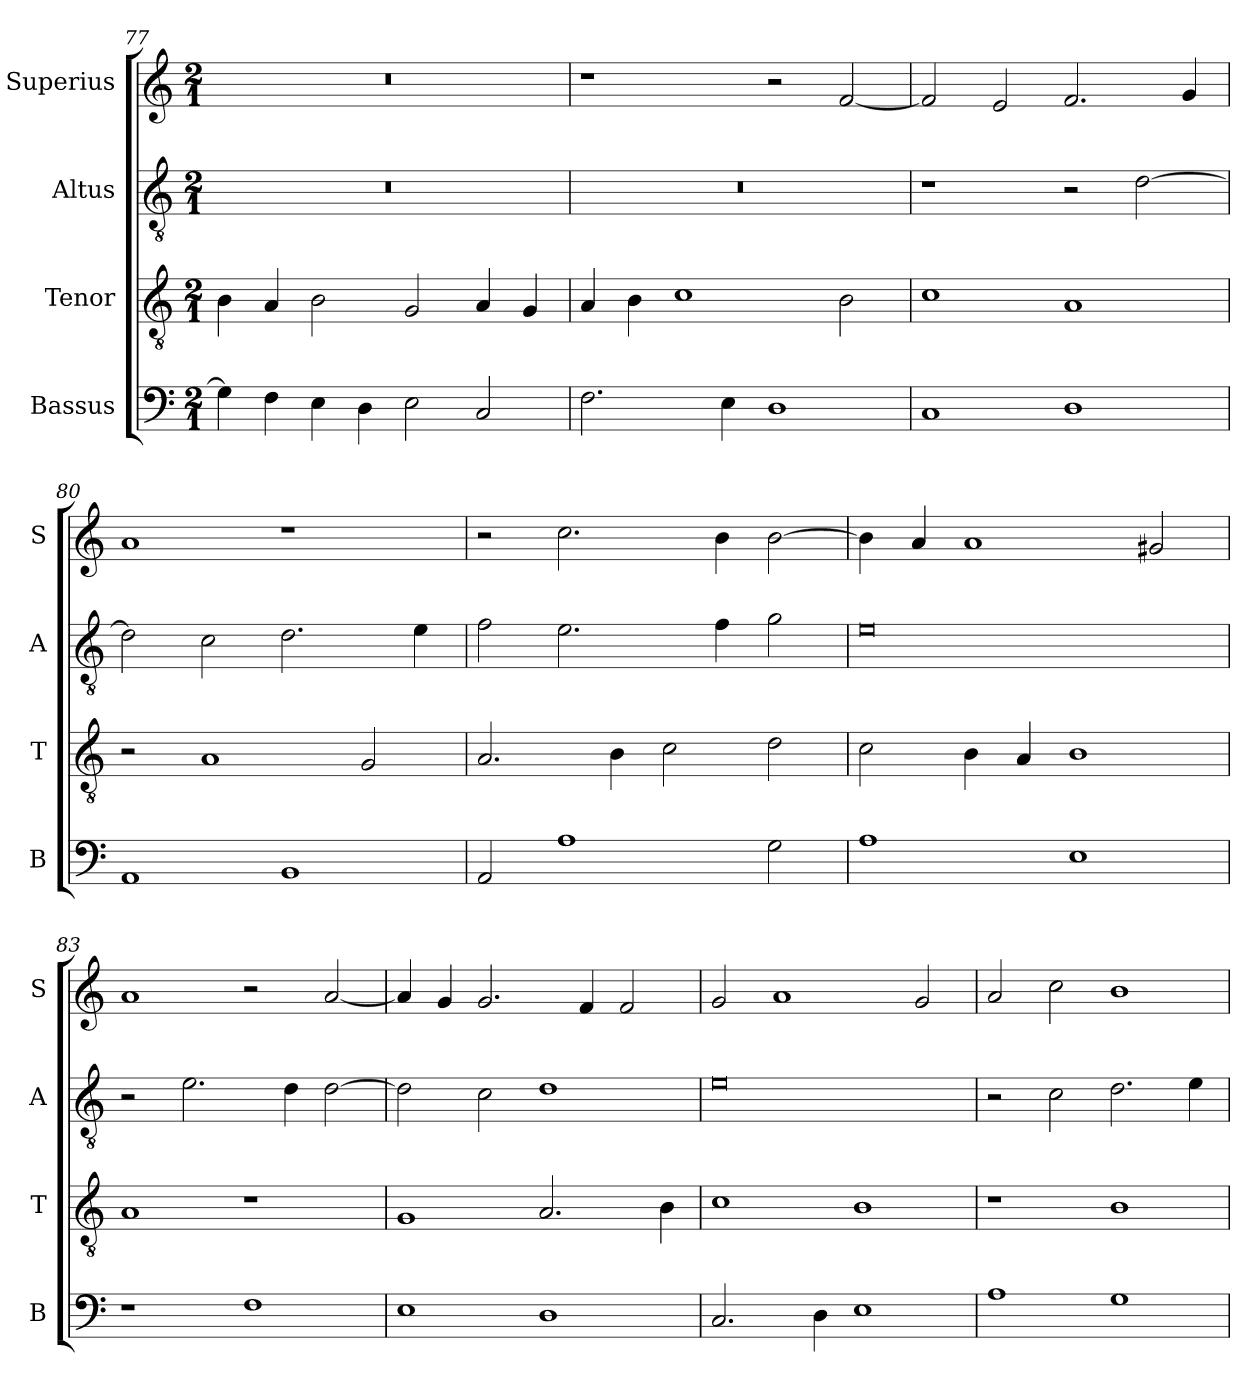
**kern	**kern	**kern	**kern
*part4	*part3	*part2	*part1
*staff4	*staff3	*staff2	*staff1
*I"Bassus	*I"Tenor	*I"Altus	*I"Superius
*I'B	*I'T	*I'A	*I'S
*clefF4	*clefGv2	*clefGv2	*clefG2
*k[]	*k[]	*k[]	*k[]
*C:	*C:	*C:	*C:
*M2/1	*M2/1	*M2/1	*M2/1
=77	=77	=77	=77
4G]	4B	0r	0r
4F	4A	.	.
4E	2B	.	.
4D	.	.	.
2E	2G	.	.
2C	4A	.	.
.	4G	.	.
=78	=78	=78	=78
2.F	4A	0r	1r
.	4B	.	.
.	1c	.	.
4E	.	.	.
1D	.	.	2r
.	2B	.	[2f
=79	=79	=79	=79
1C	1c	1r	2f]
.	.	.	2e
1D	1A	2r	2.f
.	.	[2d	.
.	.	.	4g
=80	=80	=80	=80
1AA	2r	2d]	1a
.	1A	2c	.
1BB	.	2.d	1r
.	2G	.	.
.	.	4e	.
=81	=81	=81	=81
2AA	2.A	2f	2r
1A	.	2.e	2.cc
.	4B	.	.
.	2c	.	.
.	.	4f	4b
2G	2d	2g	[2b
=82	=82	=82	=82
1A	2c	0e	4b]
.	.	.	4a
.	4B	.	1a
.	4A	.	.
1E	1B	.	.
.	.	.	2g#X
=83	=83	=83	=83
1r	1A	2r	1a
.	.	2.e	.
1F	1r	.	2r
.	.	4d	.
.	.	[2d	[2a
=84	=84	=84	=84
1E	1G	2d]	4a]
.	.	.	4g
.	.	2c	2.g
1D	2.A	1d	.
.	.	.	4f
.	.	.	2f
.	4B	.	.
=85	=85	=85	=85
2.C	1c	0e	2g
.	.	.	1a
4D	.	.	.
1E	1B	.	.
.	.	.	2g
=86	=86	=86	=86
1A	1r	2r	2a
.	.	2c	2cc
1G	1B	2.d	1b
.	.	4e	.
=	=	=	=
*-	*-	*-	*-
